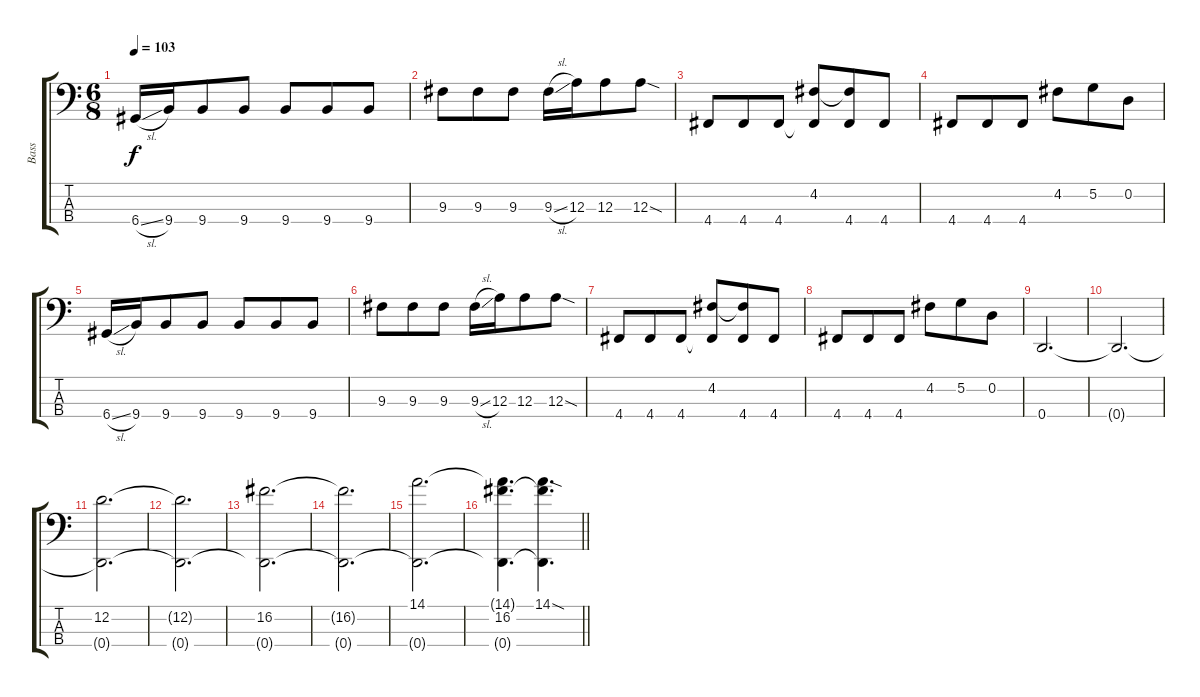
\track ("Bass" "Bass") {instrument electricbassfinger}
\staff {score tabs}
\tuning (G2 D2 A1 D1) {hide}
\ts (6 8)
\tempo 103
\clef f4
\ks c
6.4{sl}.16{dy f} 9.4.16 9.4.8 9.4.8 9.4.8 9.4.8 9.4.8 |
9.3.8 9.3.8 9.3.8 9.3{sl}.16 12.3.16 12.3.8 12.3{sod}.8 |
4.4.8 4.4.8 4.4.8 (4.2 4.4{t}).8 (4.2{t} 4.4).8 4.4.8 |
4.4.8 4.4.8 4.4.8 4.2.8 5.2.8 0.2.8 |
6.4{sl}.16 9.4.16 9.4.8 9.4.8 9.4.8 9.4.8 9.4.8 |
9.3.8 9.3.8 9.3.8 9.3{sl}.16 12.3.16 12.3.8 12.3{sod}.8 |
4.4.8 4.4.8 4.4.8 (4.2 4.4{t}).8 (4.2{t} 4.4).8 4.4.8 |
4.4.8 4.4.8 4.4.8 4.2.8 5.2.8 0.2.8 |
0.4.2{d} |
0.4{t}.2{d} |
(12.2 0.4{t}).2{d} |
(12.2{t} 0.4{t}).2{d} |
(16.2 0.4{t}).2{d} |
(16.2{t} 0.4{t}).2{d} |
(14.1 0.4{t}).2{d} |
\barLineRight lightlight
(14.1{t} 16.2 0.4{t}).4{d} (14.1{sod} 16.2{t} 0.4{t}).4{d}
